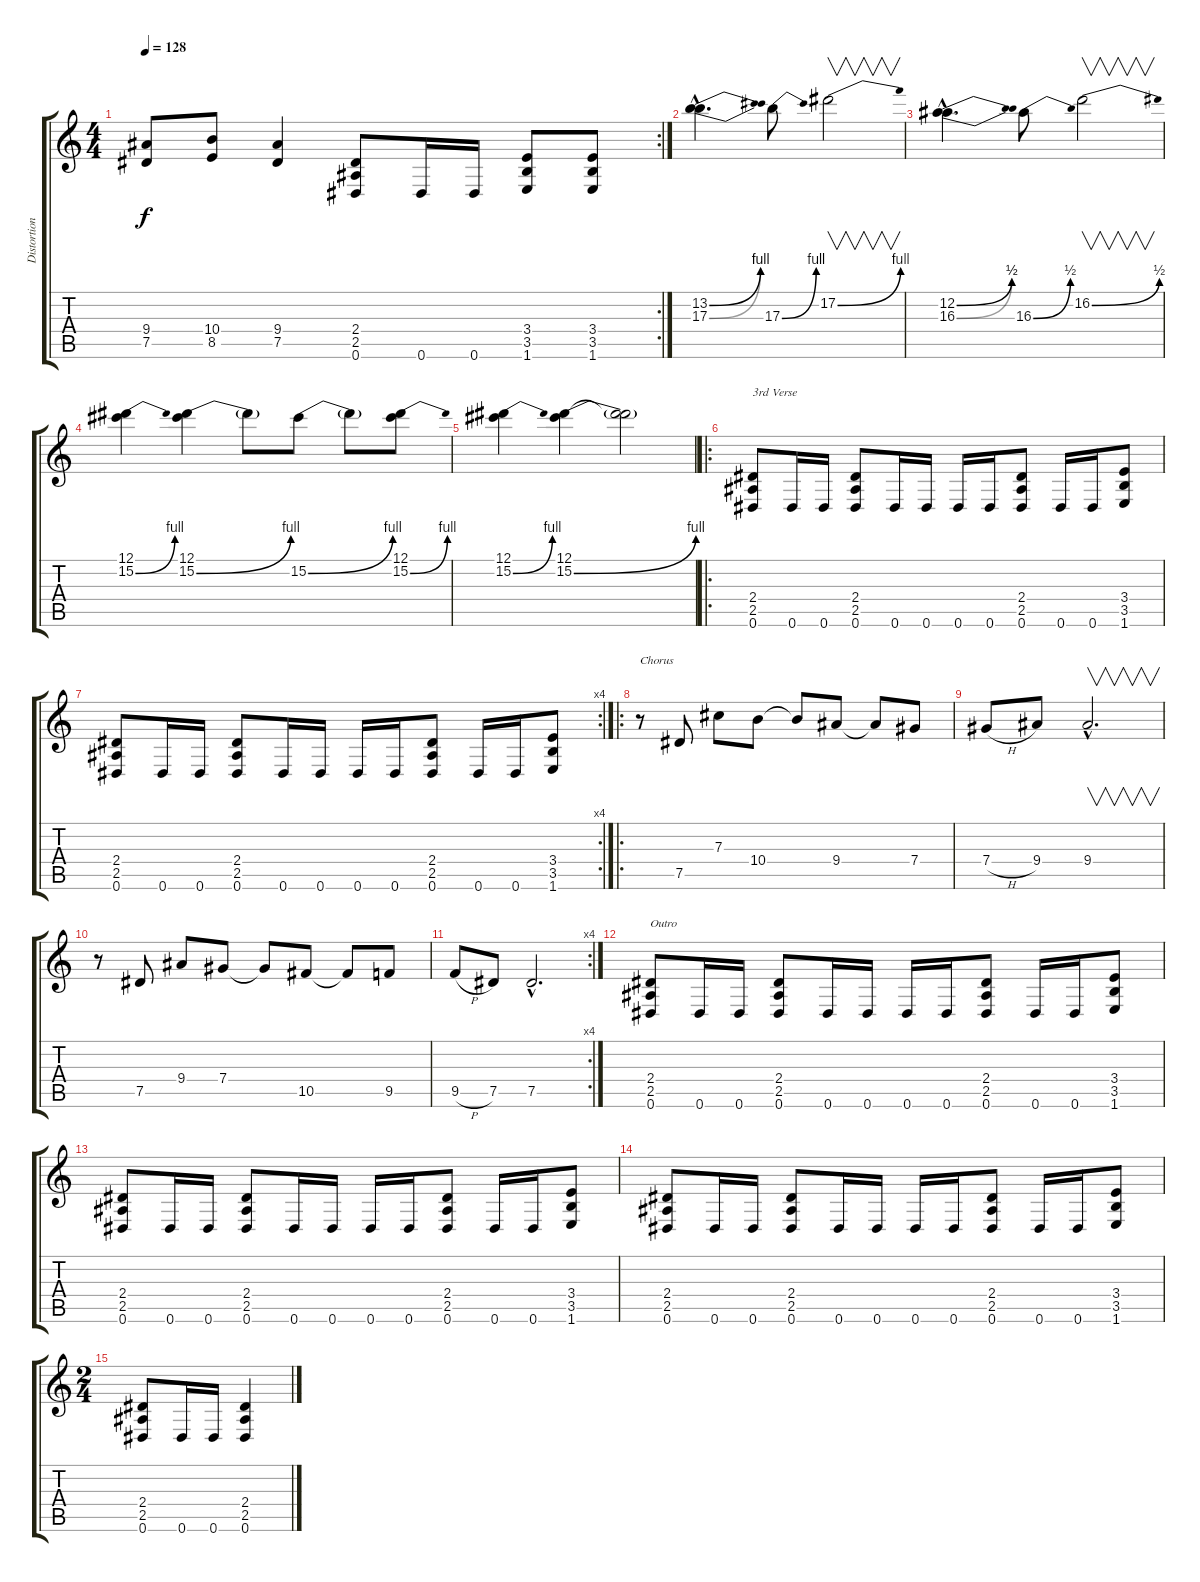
\track ("Distortion Guitar II" "Distortion") {instrument distortionguitar}
\staff {score tabs}
\tuning (Eb4 Bb3 Gb3 Db3 Ab2 Eb2) {hide}
\rc 2
\ts (4 4)
\tempo 128
\clef g2
\ks c
(9.4 7.5).8{dy f} (10.4 8.5).8 (9.4 7.5).4 (2.4 2.5 0.6).8 0.6.16 0.6.16 (3.4 3.5 1.6).8 (3.4 3.5 1.6).8 |
(13.2{be (bend 0 0 60 4) hac} 17.3{be (bend 0 0 60 4) hac}).4{d} 17.3{be (bend 0 0 60 4)}.8 17.2{be (bend 0 0 60 4)}.2{v} |
(12.2{be (bend 0 0 60 2) hac} 16.3{be (bend 0 0 60 2) hac}).4{d} 16.3{be (bend 0 0 60 2)}.8 16.2{be (bend 0 0 60 2)}.2{v} |
(12.1 15.2{be (bend 0 0 60 4)}).4 (12.1 15.2{be (bend 0 0 60 4)}).4 15.2{t}.8 15.2{be (bend 0 0 60 4)}.8 15.2{t}.8 (12.1 15.2{be (bend 0 0 60 4)}).8 |
(12.1 15.2{be (bend 0 0 60 4)}).4 (12.1 15.2{be (bend 0 0 60 4)}).4 (12.1{t} 15.2{t}).2 |
\ro
(2.4 2.5 0.6).8{txt "3rd Verse"} 0.6.16 0.6.16 (2.4 2.5 0.6).8 0.6.16 0.6.16 0.6.16 0.6.16 (2.4 2.5 0.6).8 0.6.16 0.6.16 (3.4 3.5 1.6).8 |
\rc 4
(2.4 2.5 0.6).8 0.6.16 0.6.16 (2.4 2.5 0.6).8 0.6.16 0.6.16 0.6.16 0.6.16 (2.4 2.5 0.6).8 0.6.16 0.6.16 (3.4 3.5 1.6).8 |
\ro
r.8{txt "Chorus"} 7.5.8 7.3.8 10.4.8 10.4{t}.8 9.4.8 9.4{t}.8 7.4.8 |
7.4{h}.8 9.4.8 9.4{hac}.2{v d} |
r.8 7.5.8 9.4.8 7.4.8 7.4{t}.8 10.5.8 10.5{t}.8 9.5.8 |
\rc 4
9.5{h}.8 7.5.8 7.5{hac}.2{d} |
(2.4 2.5 0.6).8{txt "Outro"} 0.6.16 0.6.16 (2.4 2.5 0.6).8 0.6.16 0.6.16 0.6.16 0.6.16 (2.4 2.5 0.6).8 0.6.16 0.6.16 (3.4 3.5 1.6).8 |
(2.4 2.5 0.6).8 0.6.16 0.6.16 (2.4 2.5 0.6).8 0.6.16 0.6.16 0.6.16 0.6.16 (2.4 2.5 0.6).8 0.6.16 0.6.16 (3.4 3.5 1.6).8 |
(2.4 2.5 0.6).8 0.6.16 0.6.16 (2.4 2.5 0.6).8 0.6.16 0.6.16 0.6.16 0.6.16 (2.4 2.5 0.6).8 0.6.16 0.6.16 (3.4 3.5 1.6).8 |
\ts (2 4)
(2.4 2.5 0.6).8 0.6.16 0.6.16 (2.4 2.5 0.6).4
